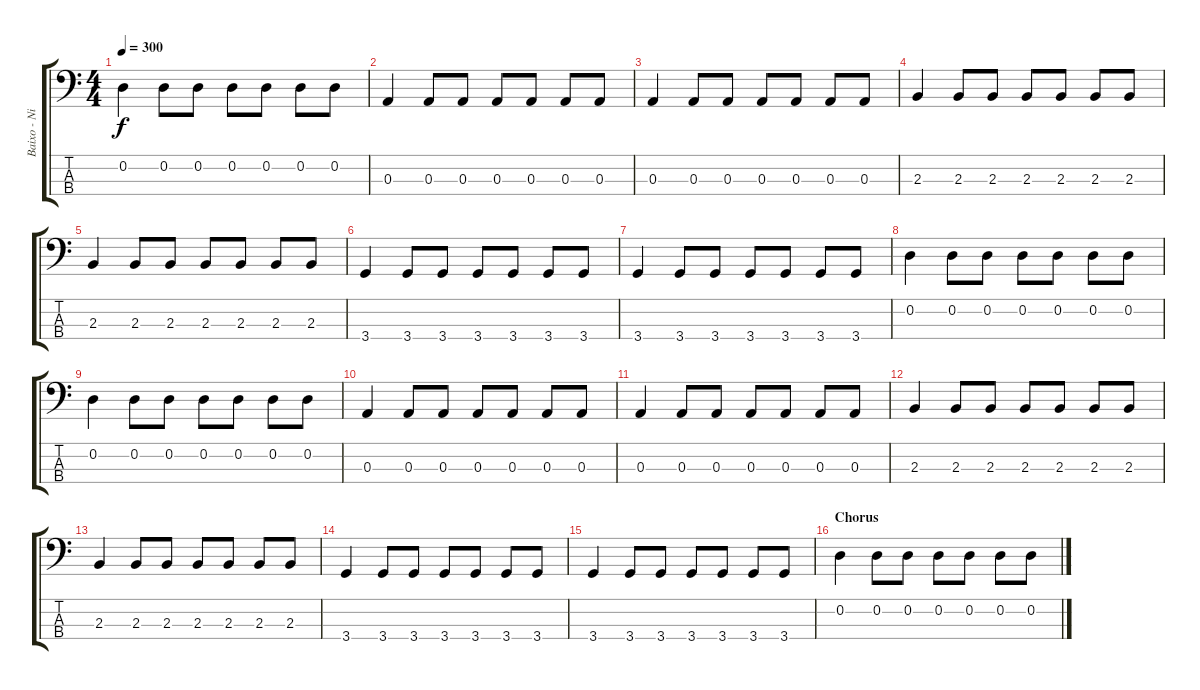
\track ("Baixo - Nikola" "Baixo - Ni") {instrument electricbasspick}
\staff {score tabs}
\tuning (G2 D2 A1 E1) {hide}
\ts (4 4)
\tempo 300
\clef f4
\ks c
0.2.4{dy f} 0.2.8 0.2.8 0.2.8 0.2.8 0.2.8 0.2.8 |
0.3.4 0.3.8 0.3.8 0.3.8 0.3.8 0.3.8 0.3.8 |
0.3.4 0.3.8 0.3.8 0.3.8 0.3.8 0.3.8 0.3.8 |
2.3.4 2.3.8 2.3.8 2.3.8 2.3.8 2.3.8 2.3.8 |
2.3.4 2.3.8 2.3.8 2.3.8 2.3.8 2.3.8 2.3.8 |
3.4.4 3.4.8 3.4.8 3.4.8 3.4.8 3.4.8 3.4.8 |
3.4.4 3.4.8 3.4.8 3.4.8 3.4.8 3.4.8 3.4.8 |
0.2.4 0.2.8 0.2.8 0.2.8 0.2.8 0.2.8 0.2.8 |
0.2.4 0.2.8 0.2.8 0.2.8 0.2.8 0.2.8 0.2.8 |
0.3.4 0.3.8 0.3.8 0.3.8 0.3.8 0.3.8 0.3.8 |
0.3.4 0.3.8 0.3.8 0.3.8 0.3.8 0.3.8 0.3.8 |
2.3.4 2.3.8 2.3.8 2.3.8 2.3.8 2.3.8 2.3.8 |
2.3.4 2.3.8 2.3.8 2.3.8 2.3.8 2.3.8 2.3.8 |
3.4.4 3.4.8 3.4.8 3.4.8 3.4.8 3.4.8 3.4.8 |
3.4.4 3.4.8 3.4.8 3.4.8 3.4.8 3.4.8 3.4.8 |
\section ("" "Chorus")
0.2.4 0.2.8 0.2.8 0.2.8 0.2.8 0.2.8 0.2.8
